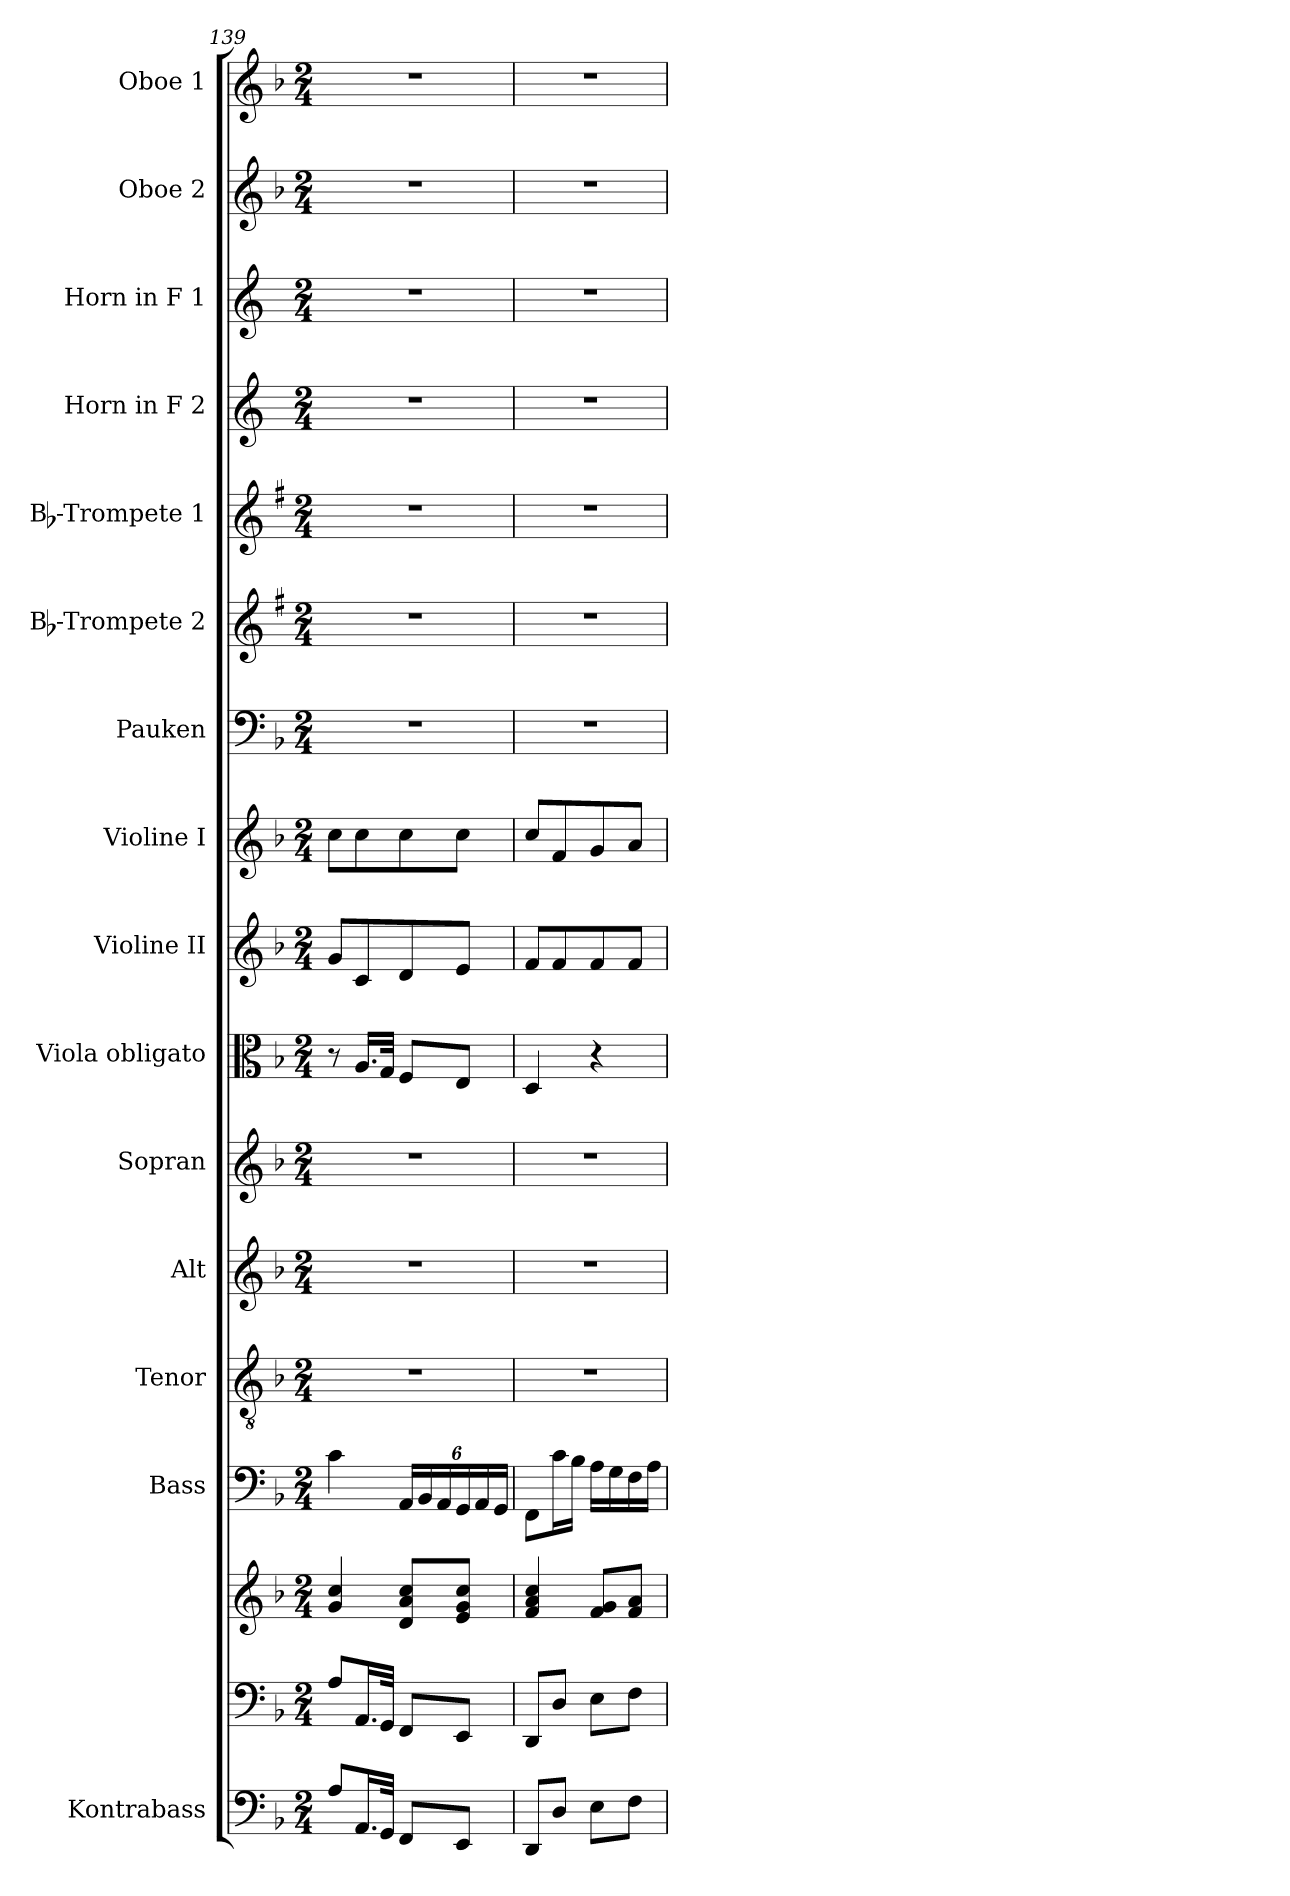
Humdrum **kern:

**kern	**kern	**kern	**kern	**kern	**kern	**kern	**kern	**kern	**kern	**kern	**kern	**kern	**kern	**kern	**kern	**kern
*part16	*part15	*part15	*part14	*part13	*part12	*part11	*part10	*part9	*part8	*part7	*part6	*part5	*part4	*part3	*part2	*part1
*staff17	*staff16	*staff15	*staff14	*staff13	*staff12	*staff11	*staff10	*staff9	*staff8	*staff7	*staff6	*staff5	*staff4	*staff3	*staff2	*staff1
*I"Kontrabass	*	*	*I"Bass	*I"Tenor	*I"Alt	*I"Sopran	*I"Viola obligato	*I"Violine II	*I"Violine I	*I"Pauken	*I"Bb-Trompete 2	*I"Bb-Trompete 1	*I"Horn in F 2	*I"Horn in F 1	*I"Oboe 2	*I"Oboe 1
*I'Kb.	*	*	*I'B.	*I'T.	*I'A.	*I'S.	*I'Vla.	*I'Vl. II	*I'Vl. I	*I'Pk.	*I'Bb Trp. 2	*I'Bb Trp. 1	*	*	*I'Ob. 2	*I'Ob. 1
*clefF4	*clefF4	*clefG2	*clefF4	*clefGv2	*clefG2	*clefG2	*clefC3	*clefG2	*clefG2	*clefF4	*clefG2	*clefG2	*clefG2	*clefG2	*clefG2	*clefG2
*ITrd7c12	*	*	*	*	*	*	*	*	*	*	*ITrd1c2	*ITrd1c2	*ITrd4c7	*ITrd4c7	*	*
*k[b-]	*k[b-]	*k[b-]	*k[b-]	*k[b-]	*k[b-]	*k[b-]	*k[b-]	*k[b-]	*k[b-]	*k[b-]	*k[b-]	*k[b-]	*k[b-]	*k[b-]	*k[b-]	*k[b-]
*F:	*F:	*F:	*F:	*F:	*F:	*F:	*F:	*F:	*F:	*F:	*F:	*F:	*F:	*F:	*F:	*F:
*M2/4	*M2/4	*M2/4	*M2/4	*M2/4	*M2/4	*M2/4	*M2/4	*M2/4	*M2/4	*M2/4	*M2/4	*M2/4	*M2/4	*M2/4	*M2/4	*M2/4
=139	=139	=139	=139	=139	=139	=139	=139	=139	=139	=139	=139	=139	=139	=139	=139	=139
8AA/L	8A/L	4g/ 4cc/	4c\	2r	2r	2r	8r	8g/L	8cc\L	2r	2r	2r	2r	2r	2r	2r
16.AAA/L	16.AA/L	.	.	.	.	.	16.A/LL	8c/	8cc\	.	.	.	.	.	.	.
32GGG/JJk	32GG/JJk	.	.	.	.	.	32G/JJk	.	.	.	.	.	.	.	.	.
*	*	*	*Xbrackettup	*	*	*	*	*	*	*	*	*	*	*	*	*
8FFF/L	8FF/L	8d/ 8a/ 8cc/L	24AA/LL	.	.	.	8F/L	8d/	8cc\	.	.	.	.	.	.	.
.	.	.	24BB-/	.	.	.	.	.	.	.	.	.	.	.	.	.
.	.	.	24AA/	.	.	.	.	.	.	.	.	.	.	.	.	.
8EEE/J	8EE/J	8e/ 8g/ 8cc/J	24GG/	.	.	.	8E/J	8e/J	8cc\J	.	.	.	.	.	.	.
.	.	.	24AA/	.	.	.	.	.	.	.	.	.	.	.	.	.
.	.	.	24GG/JJ	.	.	.	.	.	.	.	.	.	.	.	.	.
!!LO:PB:g=z
=140	=140	=140	=140	=140	=140	=140	=140	=140	=140	=140	=140	=140	=140	=140	=140	=140
8DDD/L	8DD/L	4f/ 4a/ 4cc/	8FF\L	2r	2r	2r	4D/	8f/L	8cc/L	2r	2r	2r	2r	2r	2r	2r
8DD/J	8D/J	.	16c\L	.	.	.	.	8f/	8f/	.	.	.	.	.	.	.
.	.	.	16B-\JJ	.	.	.	.	.	.	.	.	.	.	.	.	.
8EE\L	8E\L	8f/ 8g/L	16A\LL	.	.	.	4r	8f/	8g/	.	.	.	.	.	.	.
.	.	.	16G\	.	.	.	.	.	.	.	.	.	.	.	.	.
8FF\J	8F\J	8f/ 8a/J	16F\	.	.	.	.	8f/J	8a/J	.	.	.	.	.	.	.
.	.	.	16A\JJ	.	.	.	.	.	.	.	.	.	.	.	.	.
=	=	=	=	=	=	=	=	=	=	=	=	=	=	=	=	=
*-	*-	*-	*-	*-	*-	*-	*-	*-	*-	*-	*-	*-	*-	*-	*-	*-
